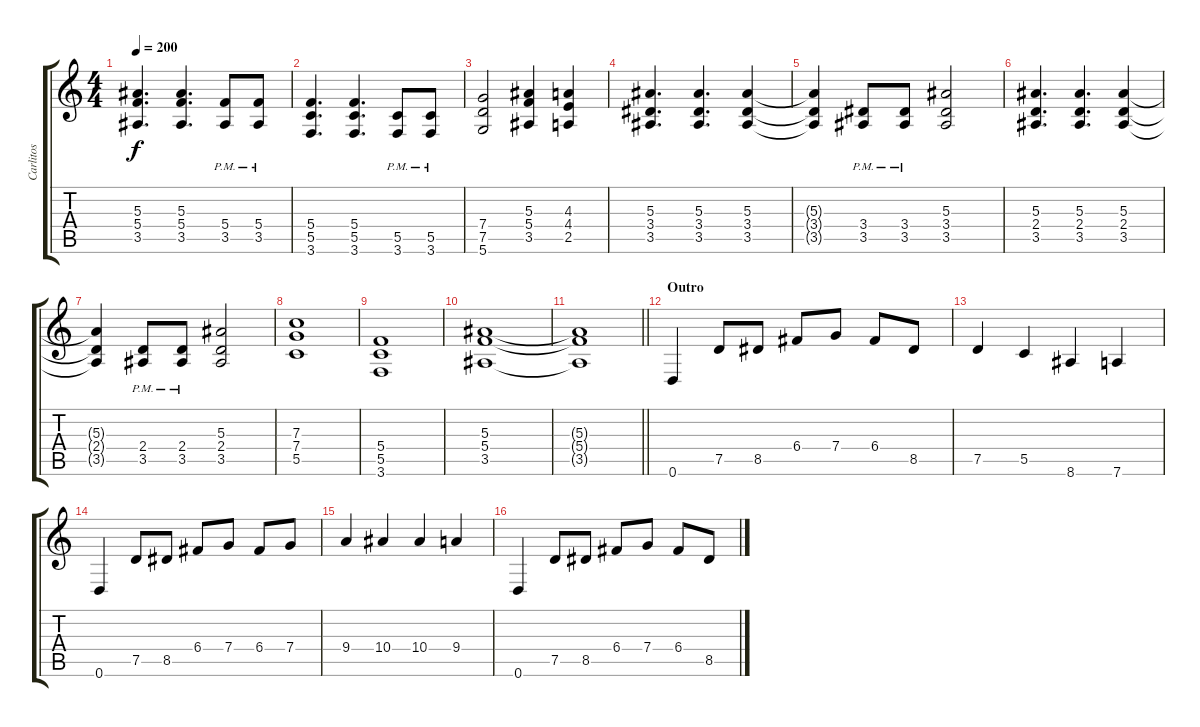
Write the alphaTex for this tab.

\track ("Carlitos" "Carlitos") {instrument distortionguitar}
\staff {score tabs}
\tuning (D4 A3 F3 C3 G2 D2) {hide}
\ts (4 4)
\tempo 200
\clef g2
\ks c
(5.3 5.4 3.5).4{d dy f} (5.3 5.4 3.5).4{d} (5.4{pm} 3.5{pm}).8 (5.4{pm} 3.5{pm}).8 |
(5.4 5.5 3.6).4{d} (5.4 5.5 3.6).4{d} (5.5{pm} 3.6{pm}).8 (5.5{pm} 3.6{pm}).8 |
(7.4 7.5 5.6).2 (5.3 5.4 3.5).4 (4.3 4.4 2.5).4 |
(5.3 3.4 3.5).4{d} (5.3 3.4 3.5).4{d} (5.3 3.4 3.5).4 |
(5.3{t} 3.4{t} 3.5{t}).4 (3.4{pm} 3.5{pm}).8 (3.4{pm} 3.5{pm}).8 (5.3 3.4 3.5).2 |
(5.3 2.4 3.5).4{d} (5.3 2.4 3.5).4{d} (5.3 2.4 3.5).4 |
(5.3{t} 2.4{t} 3.5{t}).4 (2.4{pm} 3.5{pm}).8 (2.4{pm} 3.5{pm}).8 (5.3 2.4 3.5).2 |
(7.3 7.4 5.5).1 |
(5.4 5.5 3.6).1 |
(5.3 5.4 3.5).1 |
\barLineRight lightlight
(5.3{t} 5.4{t} 3.5{t}).1 |
\section ("" "Outro")
0.6.4 7.5.8 8.5.8 6.4.8 7.4.8 6.4.8 8.5.8 |
7.5.4 5.5.4 8.6.4 7.6.4 |
0.6.4 7.5.8 8.5.8 6.4.8 7.4.8 6.4.8 7.4.8 |
9.4.4 10.4.4 10.4.4 9.4.4 |
0.6.4 7.5.8 8.5.8 6.4.8 7.4.8 6.4.8 8.5.8
